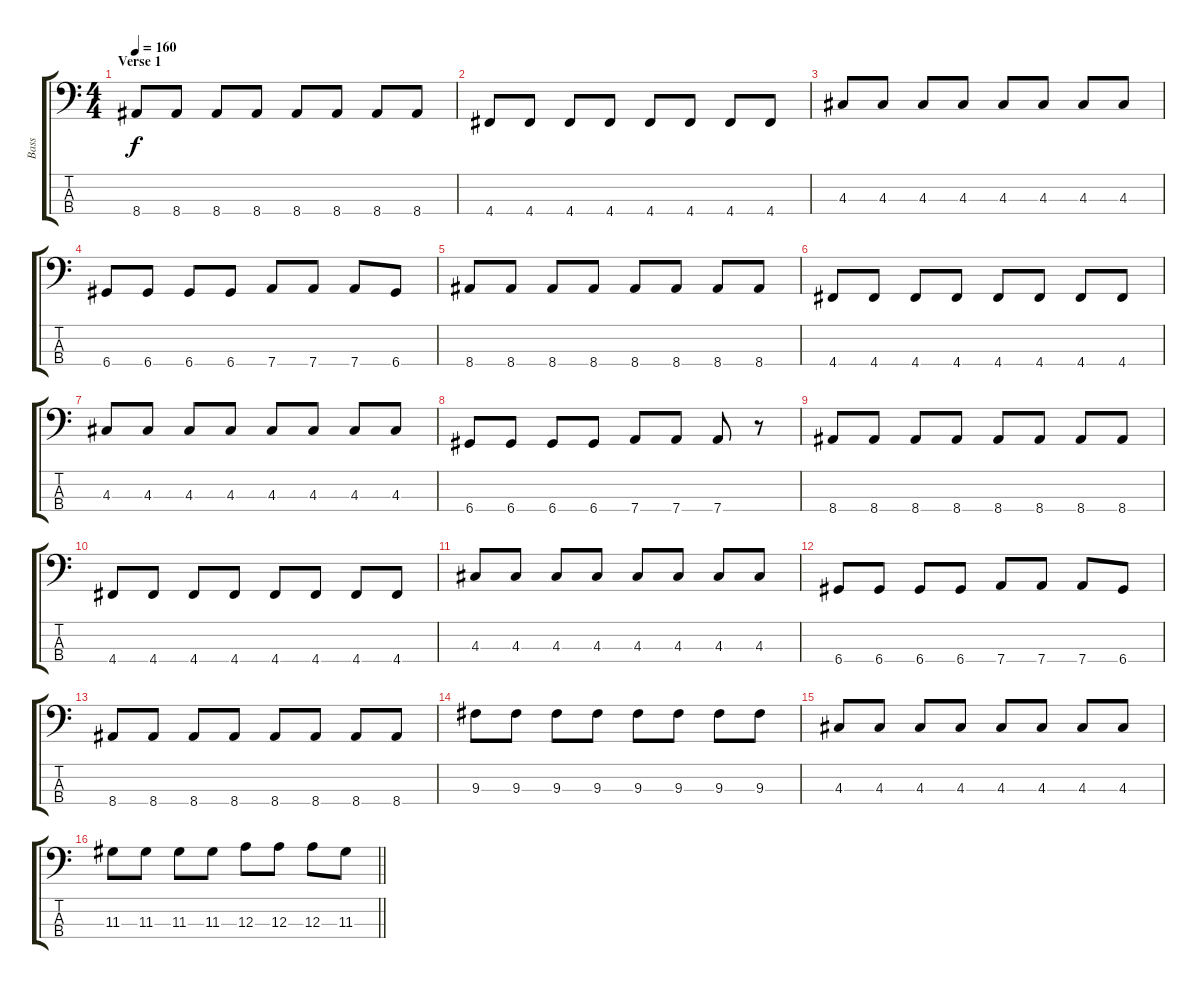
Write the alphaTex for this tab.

\track ("Bass" "Bass") {instrument electricbasspick}
\staff {score tabs}
\tuning (G2 D2 A1 D1) {hide}
\ts (4 4)
\section ("" "Verse 1")
\tempo 160
\clef f4
\ks c
8.4.8{dy f} 8.4.8 8.4.8 8.4.8 8.4.8 8.4.8 8.4.8 8.4.8 |
4.4.8 4.4.8 4.4.8 4.4.8 4.4.8 4.4.8 4.4.8 4.4.8 |
4.3.8 4.3.8 4.3.8 4.3.8 4.3.8 4.3.8 4.3.8 4.3.8 |
6.4.8 6.4.8 6.4.8 6.4.8 7.4.8 7.4.8 7.4.8 6.4.8 |
8.4.8 8.4.8 8.4.8 8.4.8 8.4.8 8.4.8 8.4.8 8.4.8 |
4.4.8 4.4.8 4.4.8 4.4.8 4.4.8 4.4.8 4.4.8 4.4.8 |
4.3.8 4.3.8 4.3.8 4.3.8 4.3.8 4.3.8 4.3.8 4.3.8 |
6.4.8 6.4.8 6.4.8 6.4.8 7.4.8 7.4.8 7.4.8 r.8 |
8.4.8 8.4.8 8.4.8 8.4.8 8.4.8 8.4.8 8.4.8 8.4.8 |
4.4.8 4.4.8 4.4.8 4.4.8 4.4.8 4.4.8 4.4.8 4.4.8 |
4.3.8 4.3.8 4.3.8 4.3.8 4.3.8 4.3.8 4.3.8 4.3.8 |
6.4.8 6.4.8 6.4.8 6.4.8 7.4.8 7.4.8 7.4.8 6.4.8 |
8.4.8 8.4.8 8.4.8 8.4.8 8.4.8 8.4.8 8.4.8 8.4.8 |
9.3.8 9.3.8 9.3.8 9.3.8 9.3.8 9.3.8 9.3.8 9.3.8 |
4.3.8 4.3.8 4.3.8 4.3.8 4.3.8 4.3.8 4.3.8 4.3.8 |
\barLineRight lightlight
11.3.8 11.3.8 11.3.8 11.3.8 12.3.8 12.3.8 12.3.8 11.3.8
